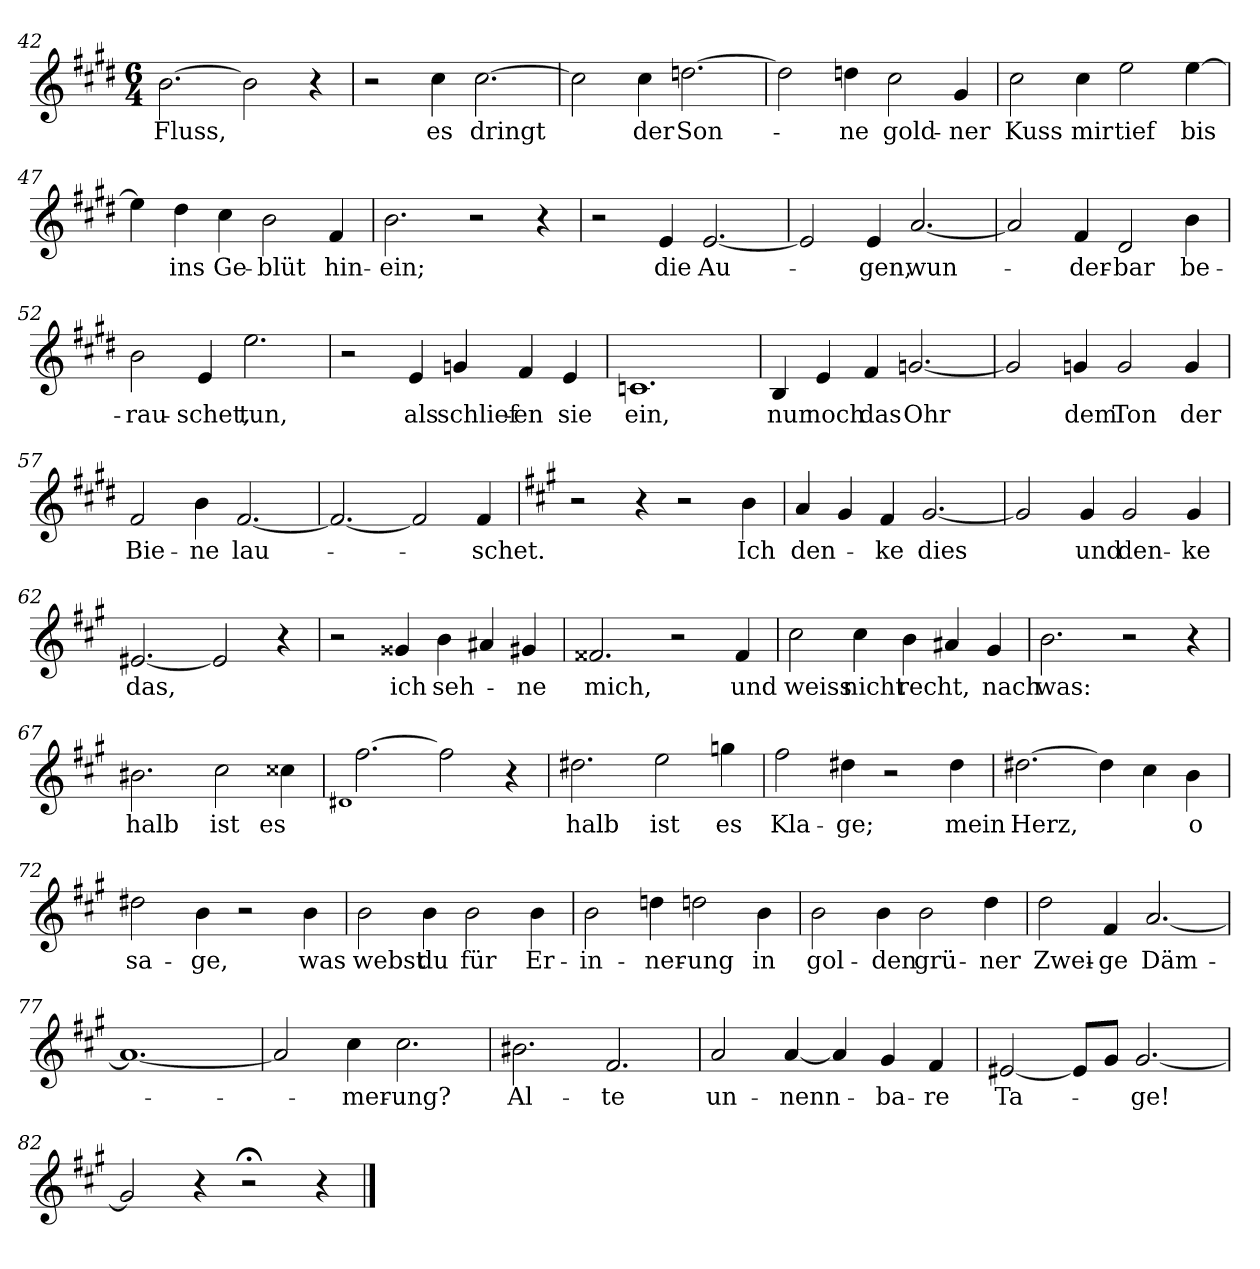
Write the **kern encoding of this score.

**kern	**text
*part1	*part1
*staff1	*staff1
*clefG2	*
*k[f#c#g#d#]	*
*M6/4	*
=42	=42
!	!LO:LY:b
[2.b\	Fluss,
2b\]	.
4r	.
!!LO:LB:g=z
=43	=43
2r	.
!	!LO:LY:b
4cc#\	es
!	!LO:LY:b
[2.cc#\	dringt
=44	=44
2cc#\]	.
!	!LO:LY:b
4cc#\	der
!	!LO:LY:b
[2.ddn\	Son-
=45	=45
2dd\]	.
!	!LO:LY:b
4ddn\	-ne
!	!LO:LY:b
2cc#\	gold-
!	!LO:LY:b
4g#/	-ner
=46	=46
!	!LO:LY:b
2cc#\	Kuss
!	!LO:LY:b
4cc#\	mir
!	!LO:LY:b
2ee\	tief
!	!LO:LY:b
[4ee\	bis
=47	=47
4ee\]	.
!	!LO:LY:b
4dd#\	ins
!	!LO:LY:b
4cc#\	Ge-
!	!LO:LY:b
2b\	-blüt
!	!LO:LY:b
4f#/	hin-
=48	=48
!	!LO:LY:b
2.b\	-ein;
2r	.
4r	.
=49	=49
2r	.
!	!LO:LY:b
4e/	die
!	!LO:LY:b
[2.e/	Au-
=50	=50
2e/]	.
!	!LO:LY:b
4e/	-gen,
!	!LO:LY:b
[2.a/	wun-
!!LO:LB:g=z
=51	=51
2a/]	.
!	!LO:LY:b
4f#/	-der-
!	!LO:LY:b
2d#/	-bar
!	!LO:LY:b
4b\	be-
=52	=52
!	!LO:LY:b
2b\	-rau-
!	!LO:LY:b
4e/	-schet,
!	!LO:LY:b
2.ee\	tun,
=53	=53
2r	.
!	!LO:LY:b
4e/	als
!	!LO:LY:b
4gn/	schlief-
!	!LO:LY:b
4f#/	-en
!	!LO:LY:b
4e/	sie
=54	=54
!	!LO:LY:b
1.cn	ein,
=55	=55
!	!LO:LY:b
4B/	nur
!	!LO:LY:b
4e/	noch
!	!LO:LY:b
4f#/	das
!	!LO:LY:b
[2.gn/	Ohr
=56	=56
2g/]	.
!	!LO:LY:b
4gn/	dem
!	!LO:LY:b
2g/	Ton
!	!LO:LY:b
4g/	der
=57	=57
!	!LO:LY:b
2f#/	Bie-
!	!LO:LY:b
4b\	-ne
!	!LO:LY:b
[2.f#/	lau-
!!LO:LB:g=z
=58	=58
2.f#/_	.
2f#/]	.
!	!LO:LY:b
4f#/	-schet.
=59	=59
*k[f#c#g#]	*
2r	.
4r	.
2r	.
!	!LO:LY:b
4b\	Ich
=60	=60
!	!LO:LY:b
4a/	den-
4g#/	.
!	!LO:LY:b
4f#/	-ke
!	!LO:LY:b
[2.g#/	dies
=61	=61
2g#/]	.
!	!LO:LY:b
4g#/	und
!	!LO:LY:b
2g#/	den-
!	!LO:LY:b
4g#/	-ke
=62	=62
!	!LO:LY:b
[2.e#X/	das,
2e#/]	.
4r	.
=63	=63
2r	.
!	!LO:LY:b
4g##X/	ich
!	!LO:LY:b
4b\	seh-
4a#X/	.
!	!LO:LY:b
4g#X/	-ne
=64	=64
!	!LO:LY:b
2.f##X/	mich,
2r	.
!	!LO:LY:b
4f##/	und
!!LO:LB:g=z
=65	=65
!	!LO:LY:b
2cc#\	weiss
!	!LO:LY:b
4cc#\	nicht
!	!LO:LY:b
4b\	recht,
4a#X/	.
!	!LO:LY:b
4g#/	nach
=66	=66
!	!LO:LY:b
2.b\	was:
2r	.
4r	.
=67	=67
!	!LO:LY:b
2.b#X\	halb
!	!LO:LY:b
2cc#\	ist
!	!LO:LY:b
4cc##X\	es
=68	=68
1qd#X	.
[2.ff#\	.
2ff#\]	.
4r	.
=69	=69
!	!LO:LY:b
2.dd#X\	halb
!	!LO:LY:b
2ee\	ist
!	!LO:LY:b
4ggn\	es
=70	=70
!	!LO:LY:b
2ff#\	Kla-
!	!LO:LY:b
4dd#X\	-ge;
2r	.
!	!LO:LY:b
4dd#\	mein
=71	=71
!	!LO:LY:b
[2.dd#X\	Herz,
4dd#\]	.
4cc#\	.
!	!LO:LY:b
4b\	o
=72	=72
!	!LO:LY:b
2dd#X\	sa-
!	!LO:LY:b
4b\	-ge,
2r	.
!	!LO:LY:b
4b\	was
!!LO:LB:g=z
=73	=73
!	!LO:LY:b
2b\	webst
!	!LO:LY:b
4b\	du
!	!LO:LY:b
2b\	für
!	!LO:LY:b
4b\	Er-
=74	=74
!	!LO:LY:b
2b\	-in-
!	!LO:LY:b
4ddn\	-ner-
!	!LO:LY:b
2ddn\	-ung
!	!LO:LY:b
4b\	in
=75	=75
!	!LO:LY:b
2b\	gol-
!	!LO:LY:b
4b\	-den
!	!LO:LY:b
2b\	grü-
!	!LO:LY:b
4dd\	-ner
=76	=76
!	!LO:LY:b
2dd\	Zwei-
!	!LO:LY:b
4f#/	-ge
!	!LO:LY:b
[2.a/	Däm-
=77	=77
1.a_	.
=78	=78
2a/]	.
!	!LO:LY:b
4cc#\	-mer-
!	!LO:LY:b
2.cc#\	-ung?
=79	=79
!	!LO:LY:b
2.b#X\	Al-
!	!LO:LY:b
2.f#/	-te
=80	=80
!	!LO:LY:b
2a/	un-
!	!LO:LY:b
[4a/	-nenn-
4a/]	.
!	!LO:LY:b
4g#/	-ba-
!	!LO:LY:b
4f#/	-re
!!LO:PB:g=z
=81	=81
!	!LO:LY:b
[2e#X/	Ta-
8e#/L]	.
8g#/J	.
!	!LO:LY:b
[2.g#/	-ge!
=82	=82
2g#/]	.
4r	.
2r;<	.
4r	.
==	==
*-	*-
